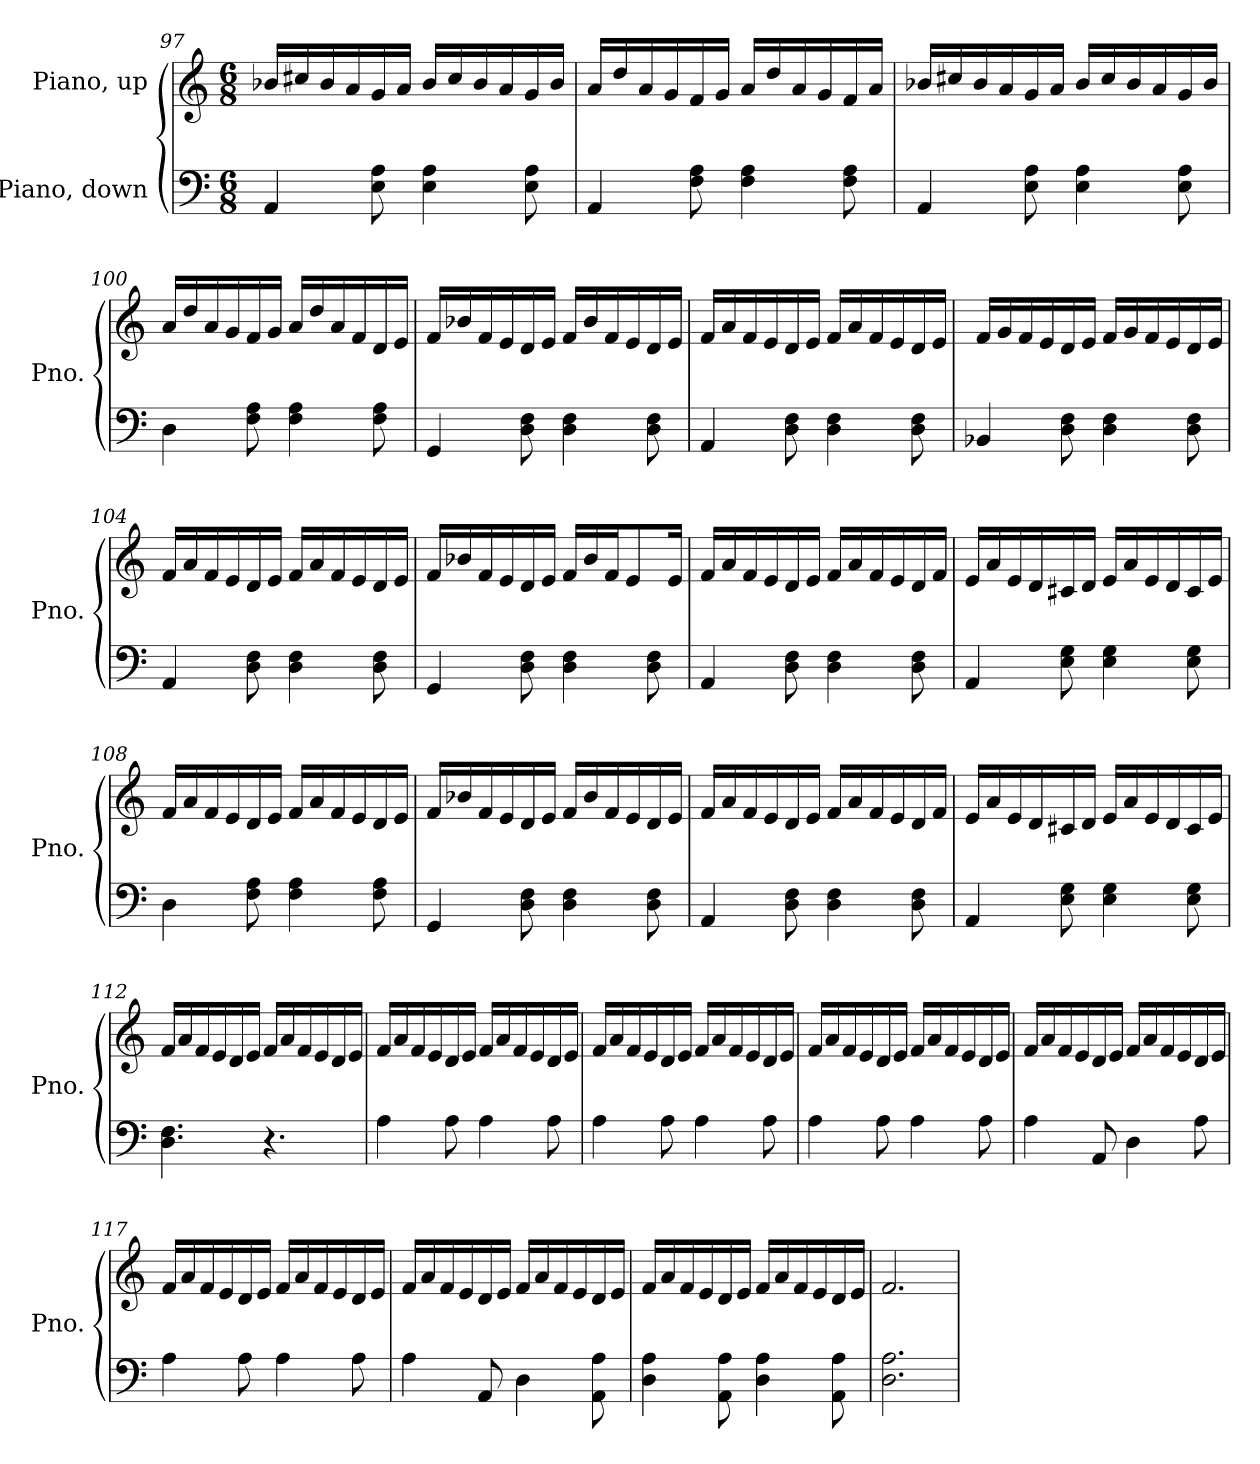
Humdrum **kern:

**kern	**kern
*part2	*part1
*staff2	*staff1
*I"Piano, down	*I"Piano, up
*I'Pno.	*I'Pno.
!!LO:LB:g=z
*clefF4	*clefG2
*k[]	*k[]
*M6/8	*M6/8
=97	=97
4AA/	16b-X/LL
.	16cc#X/
.	16b-/
.	16a/
8E\ 8A\	16g/
.	16a/JJ
4E\ 4A\	16b-/LL
.	16cc#/
.	16b-/
.	16a/
8E\ 8A\	16g/
.	16b-/JJ
=98	=98
4AA/	16a/LL
.	16dd/
.	16a/
.	16g/
8F\ 8A\	16f/
.	16g/JJ
4F\ 4A\	16a/LL
.	16dd/
.	16a/
.	16g/
8F\ 8A\	16f/
.	16a/JJ
=99	=99
4AA/	16b-X/LL
.	16cc#X/
.	16b-/
.	16a/
8E\ 8A\	16g/
.	16a/JJ
4E\ 4A\	16b-/LL
.	16cc#/
.	16b-/
.	16a/
8E\ 8A\	16g/
.	16b-/JJ
!!LO:LB:g=z
=100	=100
4D\	16a/LL
.	16dd/
.	16a/
.	16g/
8F\ 8A\	16f/
.	16g/JJ
4F\ 4A\	16a/LL
.	16dd/
.	16a/
.	16f/
8F\ 8A\	16d/
.	16e/JJ
=101	=101
4GG/	16f/LL
.	16b-X/
.	16f/
.	16e/
8D\ 8F\	16d/
.	16e/JJ
4D\ 4F\	16f/LL
.	16b-/
.	16f/
.	16e/
8D\ 8F\	16d/
.	16e/JJ
=102	=102
4AA/	16f/LL
.	16a/
.	16f/
.	16e/
8D\ 8F\	16d/
.	16e/JJ
4D\ 4F\	16f/LL
.	16a/
.	16f/
.	16e/
8D\ 8F\	16d/
.	16e/JJ
!!LO:LB:g=z
=103	=103
4BB-X/	16f/LL
.	16g/
.	16f/
.	16e/
8D\ 8F\	16d/
.	16e/JJ
4D\ 4F\	16f/LL
.	16g/
.	16f/
.	16e/
8D\ 8F\	16d/
.	16e/JJ
=104	=104
4AA/	16f/LL
.	16a/
.	16f/
.	16e/
8D\ 8F\	16d/
.	16e/JJ
4D\ 4F\	16f/LL
.	16a/
.	16f/
.	16e/
8D\ 8F\	16d/
.	16e/JJ
=105	=105
4GG/	16f/LL
.	16b-X/
.	16f/
.	16e/
8D\ 8F\	16d/
.	16e/JJ
4D\ 4F\	16f/LL
.	16b-/
.	16f/J
.	8e/
8D\ 8F\	.
.	16e/Jk
!!LO:LB:g=z
=106	=106
4AA/	16f/LL
.	16a/
.	16f/
.	16e/
8D\ 8F\	16d/
.	16e/JJ
4D\ 4F\	16f/LL
.	16a/
.	16f/
.	16e/
8D\ 8F\	16d/
.	16f/JJ
=107	=107
4AA/	16e/LL
.	16a/
.	16e/
.	16d/
8E\ 8G\	16c#X/
.	16d/JJ
4E\ 4G\	16e/LL
.	16a/
.	16e/
.	16d/
8E\ 8G\	16c#/
.	16e/JJ
=108	=108
4D\	16f/LL
.	16a/
.	16f/
.	16e/
8F\ 8A\	16d/
.	16e/JJ
4F\ 4A\	16f/LL
.	16a/
.	16f/
.	16e/
8F\ 8A\	16d/
.	16e/JJ
!!LO:PB:g=z
=109	=109
4GG/	16f/LL
.	16b-X/
.	16f/
.	16e/
8D\ 8F\	16d/
.	16e/JJ
4D\ 4F\	16f/LL
.	16b-/
.	16f/
.	16e/
8D\ 8F\	16d/
.	16e/JJ
=110	=110
4AA/	16f/LL
.	16a/
.	16f/
.	16e/
8D\ 8F\	16d/
.	16e/JJ
4D\ 4F\	16f/LL
.	16a/
.	16f/
.	16e/
8D\ 8F\	16d/
.	16f/JJ
=111	=111
4AA/	16e/LL
.	16a/
.	16e/
.	16d/
8E\ 8G\	16c#X/
.	16d/JJ
4E\ 4G\	16e/LL
.	16a/
.	16e/
.	16d/
8E\ 8G\	16c#/
.	16e/JJ
!!LO:LB:g=z
=112	=112
4.D\ 4.F\	16f/LL
.	16a/
.	16f/
.	16e/
.	16d/
.	16e/JJ
4.r	16f/LL
.	16a/
.	16f/
.	16e/
.	16d/
.	16e/JJ
=113	=113
4A\	16f/LL
.	16a/
.	16f/
.	16e/
8A\	16d/
.	16e/JJ
4A\	16f/LL
.	16a/
.	16f/
.	16e/
8A\	16d/
.	16e/JJ
=114	=114
4A\	16f/LL
.	16a/
.	16f/
.	16e/
8A\	16d/
.	16e/JJ
4A\	16f/LL
.	16a/
.	16f/
.	16e/
8A\	16d/
.	16e/JJ
!!LO:LB:g=z
=115	=115
4A\	16f/LL
.	16a/
.	16f/
.	16e/
8A\	16d/
.	16e/JJ
4A\	16f/LL
.	16a/
.	16f/
.	16e/
8A\	16d/
.	16e/JJ
=116	=116
4A\	16f/LL
.	16a/
.	16f/
.	16e/
8AA/	16d/
.	16e/JJ
4D\	16f/LL
.	16a/
.	16f/
.	16e/
8A\	16d/
.	16e/JJ
=117	=117
4A\	16f/LL
.	16a/
.	16f/
.	16e/
8A\	16d/
.	16e/JJ
4A\	16f/LL
.	16a/
.	16f/
.	16e/
8A\	16d/
.	16e/JJ
!!LO:LB:g=z
=118	=118
4A\	16f/LL
.	16a/
.	16f/
.	16e/
8AA/	16d/
.	16e/JJ
4D\	16f/LL
.	16a/
.	16f/
.	16e/
8AA\ 8A\	16d/
.	16e/JJ
=119	=119
4D\ 4A\	16f/LL
.	16a/
.	16f/
.	16e/
8AA\ 8A\	16d/
.	16e/JJ
4D\ 4A\	16f/LL
.	16a/
.	16f/
.	16e/
8AA\ 8A\	16d/
.	16e/JJ
=120	=120
2.D\ 2.A\	2.f/
=	=
*-	*-
